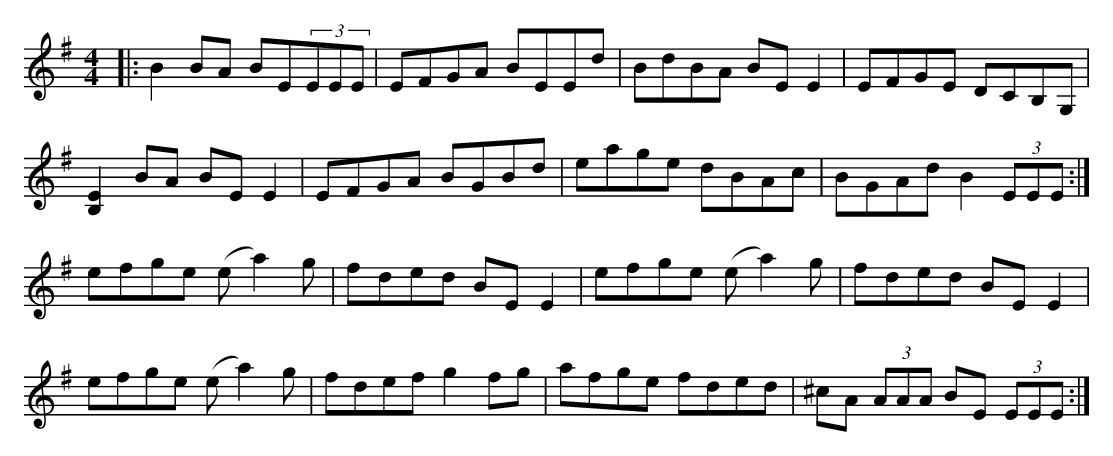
X:1
M:4/4
K:Emin
|:B2 BA BE(3EEE|EFGA BEEd|BdBA BEE2|EFGE DCB,G,|
[B,2E2]BA BEE2|EFGA BGBd|eage dBAc|BGAd B2(3EEE:|
efge (ea2)g|fded BEE2|efge (ea2)g|fded BEE2|
efge (ea2)g|fdef g2fg|afge fded|^cA (3AAA BE (3EEE:|
